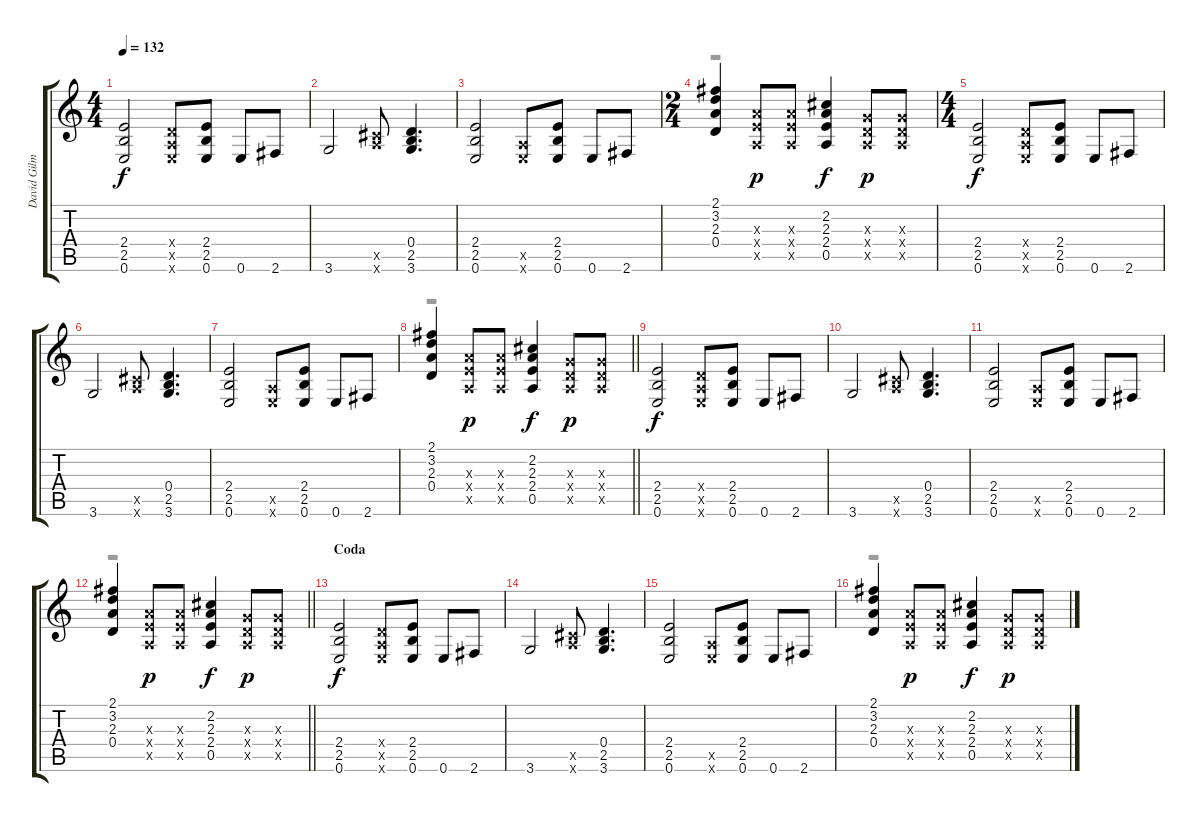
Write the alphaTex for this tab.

\track ("David Gilmour - Rhythm" "David Gilm") {instrument electricguitarclean}
\staff {score tabs}
\tuning (E4 B3 G3 D3 A2 E2) {hide}
\voice
\ts (4 4)
\tempo 132
\clef g2
\ks c
(2.4 2.5 0.6).2{dy f} (0.4{x} 0.5{x} 0.6{x}).8 (2.4 2.5 0.6).8 0.6.8 2.6.8 |
3.6.2 (0.5{x} 9.6{x}).8 (0.4 2.5 3.6).4{d} |
(2.4 2.5 0.6).2 (0.5{x} 0.6{x}).8 (2.4 2.5 0.6).8 0.6.8 2.6.8 |
\ts (2 4)
(2.1 3.2 2.3 0.4).4 (2.3{x} 2.4{x} 0.5{x}).8{dy p} (2.3{x} 2.4{x} 0.5{x}).8 (2.2 2.3 2.4 0.5).4{dy f} (0.3{x} 0.4{x} 0.5{x}).8{dy p} (0.3{x} 0.4{x} 0.5{x}).8 |
\ts (4 4)
(2.4 2.5 0.6).2{dy f} (0.4{x} 0.5{x} 0.6{x}).8 (2.4 2.5 0.6).8 0.6.8 2.6.8 |
3.6.2 (0.5{x} 9.6{x}).8 (0.4 2.5 3.6).4{d} |
(2.4 2.5 0.6).2 (0.5{x} 0.6{x}).8 (2.4 2.5 0.6).8 0.6.8 2.6.8 |
\barLineRight lightlight
(2.1 3.2 2.3 0.4).4 (2.3{x} 2.4{x} 0.5{x}).8{dy p} (2.3{x} 2.4{x} 0.5{x}).8 (2.2 2.3 2.4 0.5).4{dy f} (0.3{x} 0.4{x} 0.5{x}).8{dy p} (0.3{x} 0.4{x} 0.5{x}).8 |
(2.4 2.5 0.6).2{dy f} (0.4{x} 0.5{x} 0.6{x}).8 (2.4 2.5 0.6).8 0.6.8 2.6.8 |
3.6.2 (0.5{x} 9.6{x}).8 (0.4 2.5 3.6).4{d} |
(2.4 2.5 0.6).2 (0.5{x} 0.6{x}).8 (2.4 2.5 0.6).8 0.6.8 2.6.8 |
\barLineRight lightlight
(2.1 3.2 2.3 0.4).4 (2.3{x} 2.4{x} 0.5{x}).8{dy p} (2.3{x} 2.4{x} 0.5{x}).8 (2.2 2.3 2.4 0.5).4{dy f} (0.3{x} 0.4{x} 0.5{x}).8{dy p} (0.3{x} 0.4{x} 0.5{x}).8 |
\section ("" "Coda")
(2.4 2.5 0.6).2{dy f volume 16} (0.4{x} 0.5{x} 0.6{x}).8 (2.4 2.5 0.6).8 0.6.8 2.6.8 |
3.6.2 (0.5{x} 9.6{x}).8 (0.4 2.5 3.6).4{d} |
(2.4 2.5 0.6).2 (0.5{x} 0.6{x}).8 (2.4 2.5 0.6).8 0.6.8 2.6.8 |
(2.1 3.2 2.3 0.4).4 (2.3{x} 2.4{x} 0.5{x}).8{dy p} (2.3{x} 2.4{x} 0.5{x}).8 (2.2 2.3 2.4 0.5).4{dy f} (0.3{x} 0.4{x} 0.5{x}).8{dy p} (0.3{x} 0.4{x} 0.5{x}).8
\voice
\clef g2
\ottava regular
\simile none
\ks c
|
|
|
r.1 |
|
|
|
\barLineRight lightlight
r.1 |
|
|
|
\barLineRight lightlight
r.1 |
|
|
|
r.1
